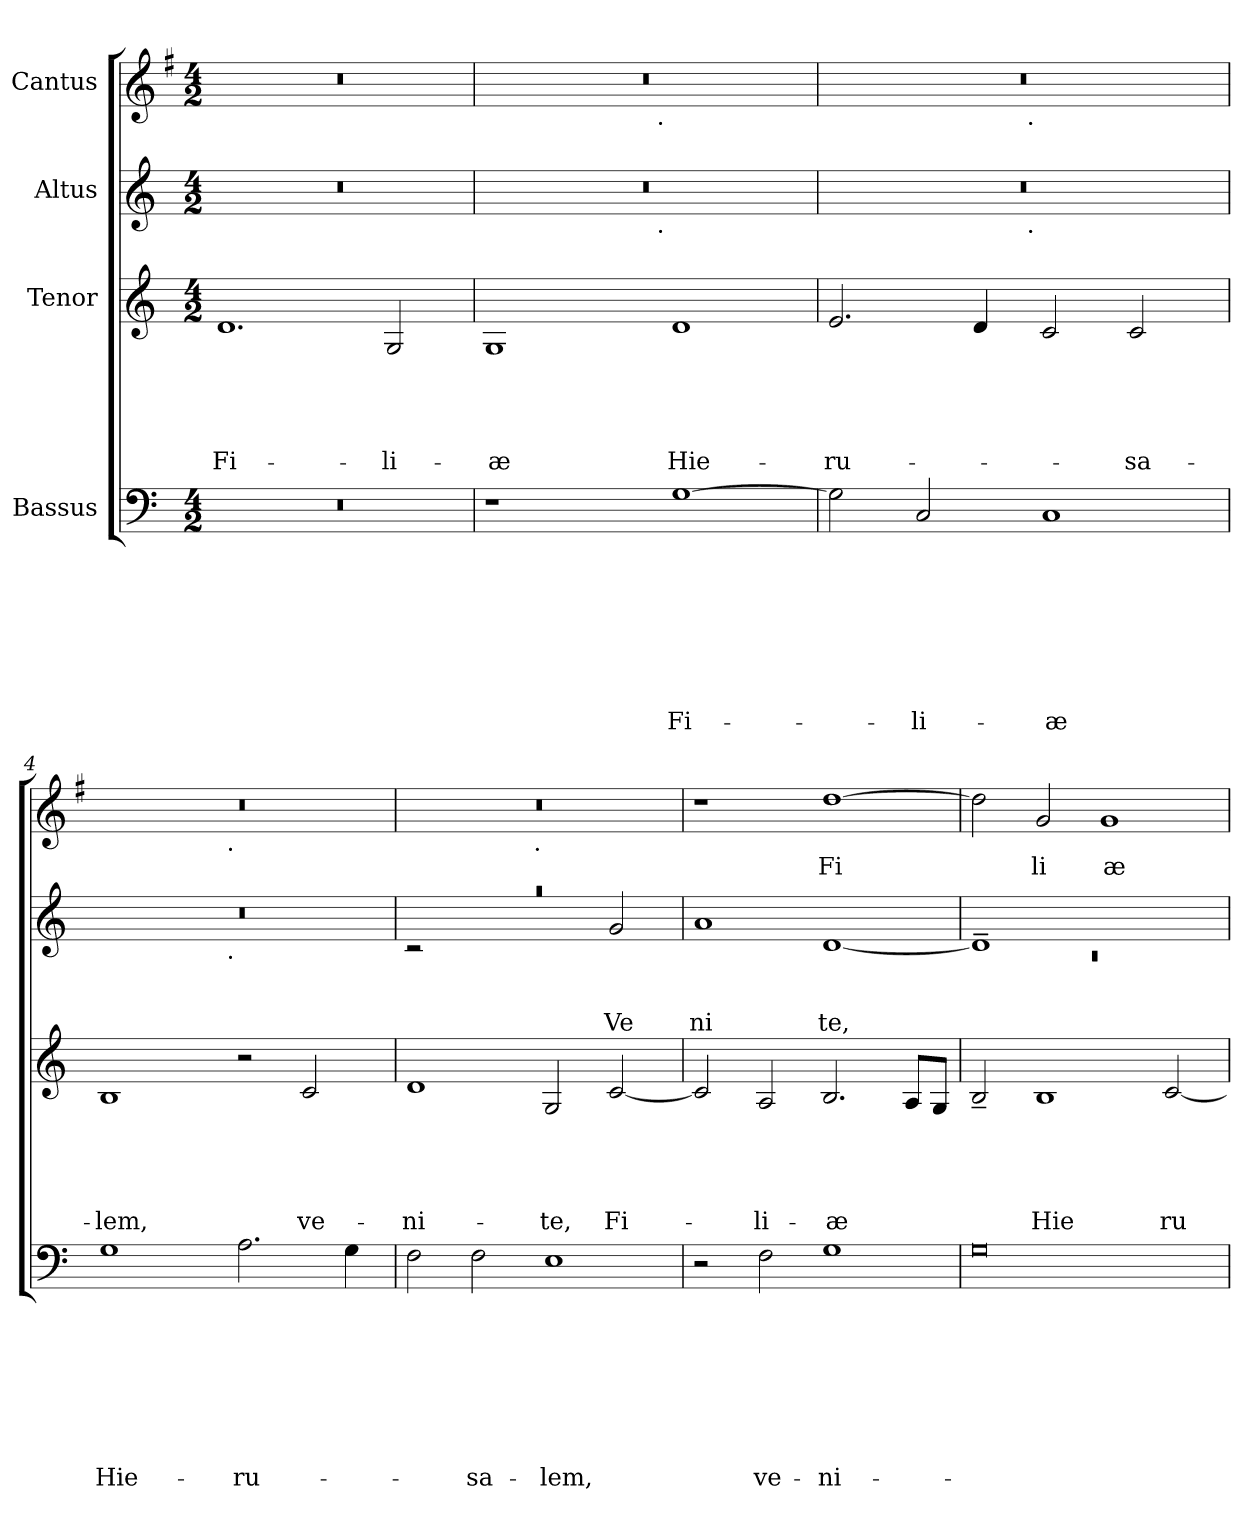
**kern	**text	**text	**text	**text	**text	**text	**text	**text	**kern	**text	**text	**text	**text	**text	**kern	**text	**text	**text	**kern	**text
*part4	*part4	*part4	*part4	*part4	*part4	*part4	*part4	*part4	*part3	*part3	*part3	*part3	*part3	*part3	*part2	*part2	*part2	*part2	*part1	*part1
*staff4	*staff4	*staff4	*staff4	*staff4	*staff4	*staff4	*staff4	*staff4	*staff3	*staff3	*staff3	*staff3	*staff3	*staff3	*staff2	*staff2	*staff2	*staff2	*staff1	*staff1
*I"Bassus	*	*	*	*	*	*	*	*	*I"Tenor	*	*	*	*	*	*I"Altus	*	*	*	*I"Cantus	*
*clefF4	*	*	*	*	*	*	*	*	*clefG2	*	*	*	*	*	*clefG2	*	*	*	*clefG2	*
*	*	*	*	*	*	*	*	*	*	*	*	*	*	*	*	*	*	*	*ITrd-3c-5	*
*k[]	*	*	*	*	*	*	*	*	*k[]	*	*	*	*	*	*k[]	*	*	*	*k[]	*
*C:	*	*	*	*	*	*	*	*	*C:	*	*	*	*	*	*C:	*	*	*	*C:	*
*M4/2	*	*	*	*	*	*	*	*	*M4/2	*	*	*	*	*	*M4/2	*	*	*	*M4/2	*
=1	=1	=1	=1	=1	=1	=1	=1	=1	=1	=1	=1	=1	=1	=1	=1	=1	=1	=1	=1	=1
!	!	!	!	!	!	!	!	!	!	!	!	!	!	!LO:LY:b	!	!	!	!	!	!
0r	.	.	.	.	.	.	.	.	1.d	.	.	.	.	Fi-	0r	.	.	.	0r	.
!	!	!	!	!	!	!	!	!	!	!	!	!	!	!LO:LY:b	!	!	!	!	!	!
.	.	.	.	.	.	.	.	.	2G/	.	.	.	.	-li-	.	.	.	.	.	.
=2	=2	=2	=2	=2	=2	=2	=2	=2	=2	=2	=2	=2	=2	=2	=2	=2	=2	=2	=2	=2
!	!	!	!	!	!	!	!	!	!	!	!	!	!	!LO:LY:b	!	!	!	!	!	!
*	*	*	*	*	*	*	*	*	*	*	*	*	*	*	*^	*	*	*	*^	*
1r	.	.	.	.	.	.	.	.	1G	.	.	.	.	-æ	0r	2ryy	.	.	.	0r	2ryy	.
.	.	.	.	.	.	.	.	.	.	.	.	.	.	.	.	4...ryy	.	.	.	.	4...ryy	.
!	!	!	!	!	!	!	!	!	!	!	!	!	!	!	!	!	!	!	!	!	!LO:TX:b:t=.	!
!	!	!	!	!	!	!	!	!	!	!	!	!	!	!	!	!LO:TX:b:t=.	!	!	!	!	!	!
.	.	.	.	.	.	.	.	.	.	.	.	.	.	.	.	1ryy	.	.	.	.	1ryy	.
!	!	!	!	!	!	!	!	!LO:LY:b	!	!	!	!	!	!LO:LY:b	!	!	!	!	!	!	!	!
[>1G	.	.	.	.	.	.	.	Fi-	1d	.	.	.	.	Hie-	.	.	.	.	.	.	.	.
.	.	.	.	.	.	.	.	.	.	.	.	.	.	.	.	32ryy	.	.	.	.	32ryy	.
=3	=3	=3	=3	=3	=3	=3	=3	=3	=3	=3	=3	=3	=3	=3	=3	=3	=3	=3	=3	=3	=3	=3
!	!	!	!	!	!	!	!	!	!	!	!	!	!	!LO:LY:b	!	!	!	!	!	!	!	!
2G\]	.	.	.	.	.	.	.	.	2.e/	.	.	.	.	-ru-	0r	2ryy	.	.	.	0r	2ryy	.
!	!	!	!	!	!	!	!	!LO:LY:b	!	!	!	!	!	!	!	!	!	!	!	!	!	!
2C/	.	.	.	.	.	.	.	-li-	.	.	.	.	.	.	.	4...ryy	.	.	.	.	4...ryy	.
.	.	.	.	.	.	.	.	.	4d/	.	.	.	.	.	.	.	.	.	.	.	.	.
!	!	!	!	!	!	!	!	!	!	!	!	!	!	!	!	!	!	!	!	!	!LO:TX:b:t=.	!
!	!	!	!	!	!	!	!	!	!	!	!	!	!	!	!	!LO:TX:b:t=.	!	!	!	!	!	!
.	.	.	.	.	.	.	.	.	.	.	.	.	.	.	.	1ryy	.	.	.	.	1ryy	.
!	!	!	!	!	!	!	!	!LO:LY:b	!	!	!	!	!	!	!	!	!	!	!	!	!	!
1C	.	.	.	.	.	.	.	-æ	2c/	.	.	.	.	.	.	.	.	.	.	.	.	.
!	!	!	!	!	!	!	!	!	!	!	!	!	!	!LO:LY:b	!	!	!	!	!	!	!	!
.	.	.	.	.	.	.	.	.	2c/	.	.	.	.	-sa-	.	.	.	.	.	.	.	.
.	.	.	.	.	.	.	.	.	.	.	.	.	.	.	.	32ryy	.	.	.	.	32ryy	.
=4	=4	=4	=4	=4	=4	=4	=4	=4	=4	=4	=4	=4	=4	=4	=4	=4	=4	=4	=4	=4	=4	=4
!	!	!	!	!	!	!	!	!LO:LY:b	!	!	!	!	!	!LO:LY:b	!	!	!	!	!	!	!	!
1G	.	.	.	.	.	.	.	Hie-	1B	.	.	.	.	-lem,	0r	2ryy	.	.	.	0r	2ryy	.
.	.	.	.	.	.	.	.	.	.	.	.	.	.	.	.	4...ryy	.	.	.	.	4...ryy	.
!	!	!	!	!	!	!	!	!	!	!	!	!	!	!	!	!	!	!	!	!	!LO:TX:b:t=.	!
!	!	!	!	!	!	!	!	!	!	!	!	!	!	!	!	!LO:TX:b:t=.	!	!	!	!	!	!
.	.	.	.	.	.	.	.	.	.	.	.	.	.	.	.	1ryy	.	.	.	.	1ryy	.
!	!	!	!	!	!	!	!	!LO:LY:b	!	!	!	!	!	!	!	!	!	!	!	!	!	!
2.A\	.	.	.	.	.	.	.	-ru-	2r	.	.	.	.	.	.	.	.	.	.	.	.	.
!	!	!	!	!	!	!	!	!	!	!	!	!	!	!LO:LY:b	!	!	!	!	!	!	!	!
.	.	.	.	.	.	.	.	.	2c/	.	.	.	.	ve-	.	.	.	.	.	.	.	.
4G\	.	.	.	.	.	.	.	.	.	.	.	.	.	.	.	.	.	.	.	.	.	.
.	.	.	.	.	.	.	.	.	.	.	.	.	.	.	.	32ryy	.	.	.	.	32ryy	.
=5	=5	=5	=5	=5	=5	=5	=5	=5	=5	=5	=5	=5	=5	=5	=5	=5	=5	=5	=5	=5	=5	=5
!	!	!	!	!	!	!	!	!	!	!	!	!	!	!LO:LY:b	!LO:N:vis=1	!	!	!	!	!	!	!
2F\	.	.	.	.	.	.	.	.	1d	.	.	.	.	-ni-	0raa	2rc	.	.	.	0r	2ryy	.
!	!	!	!	!	!	!	!	!LO:LY:b	!	!	!	!	!	!	!	!	!	!	!	!	!	!
2F\	.	.	.	.	.	.	.	-sa-	.	.	.	.	.	.	.	1ryy	.	.	.	.	4...ryy	.
!	!	!	!	!	!	!	!	!	!	!	!	!	!	!	!	!	!	!	!	!	!LO:TX:b:t=.	!
.	.	.	.	.	.	.	.	.	.	.	.	.	.	.	.	.	.	.	.	.	1ryy	.
!	!	!	!	!	!	!	!	!LO:LY:b	!	!	!	!	!	!LO:LY:b	!	!	!	!	!	!	!	!
1E	.	.	.	.	.	.	.	-lem,	2G/	.	.	.	.	-te,	.	.	.	.	.	.	.	.
!	!	!	!	!	!	!	!	!	!	!	!	!	!	!LO:LY:b	!	!	!	!	!LO:LY:b	!	!	!
.	.	.	.	.	.	.	.	.	[<2c/	.	.	.	.	Fi-	.	2g/	.	.	Ve	.	.	.
.	.	.	.	.	.	.	.	.	.	.	.	.	.	.	.	.	.	.	.	.	32ryy	.
=6	=6	=6	=6	=6	=6	=6	=6	=6	=6	=6	=6	=6	=6	=6	=6	=6	=6	=6	=6	=6	=6	=6
!	!	!	!	!	!	!	!	!	!	!	!	!	!	!	!	!	!	!	!LO:LY:b	!	!	!
*	*	*	*	*	*	*	*	*	*	*	*	*	*	*	*v	*v	*	*	*	*	*	*
*	*	*	*	*	*	*	*	*	*	*	*	*	*	*	*	*	*	*	*v	*v	*
2r	.	.	.	.	.	.	.	.	2c/]	.	.	.	.	.	1a	.	.	ni	1r	.
!	!	!	!	!	!	!	!	!LO:LY:b	!	!	!	!	!	!LO:LY:b	!	!	!	!	!	!
2F\	.	.	.	.	.	.	.	ve-	2A/	.	.	.	.	-li-	.	.	.	.	.	.
!	!	!	!	!	!	!	!	!LO:LY:b	!	!	!	!	!	!LO:LY:b	!	!	!	!LO:LY:b	!	!LO:LY:b
1G	.	.	.	.	.	.	.	-ni-	2.B/	.	.	.	.	-æ	[<1d	.	.	te,	[<1gg	Fi
.	.	.	.	.	.	.	.	.	8A/L	.	.	.	.	.	.	.	.	.	.	.
.	.	.	.	.	.	.	.	.	8G/J	.	.	.	.	.	.	.	.	.	.	.
!!LO:LB:g=z
=7	=7	=7	=7	=7	=7	=7	=7	=7	=7	=7	=7	=7	=7	=7	=7	=7	=7	=7	=7	=7
*	*	*	*	*	*	*	*	*	*	*	*	*	*	*	*^	*	*	*	*	*
!	!	!	!	!	!	!	!	!	!	!	!	!	!	!	!	!LO:N:vis=1	!	!	!	!	!
0G	.	.	.	.	.	.	.	.	2B~</	.	.	.	.	.	1d~>]	0rc	.	.	.	2gg\]	.
!	!	!	!	!	!	!	!	!	!	!	!	!	!	!LO:LY:b	!	!	!	!	!	!	!LO:LY:b
.	.	.	.	.	.	.	.	.	1B	.	.	.	.	Hie	.	.	.	.	.	2cc/	li
!	!	!	!	!	!	!	!	!	!	!	!	!	!	!	!	!	!	!	!	!	!LO:LY:b
.	.	.	.	.	.	.	.	.	.	.	.	.	.	.	1ryy	.	.	.	.	1cc	æ
!	!	!	!	!	!	!	!	!	!	!	!	!	!	!LO:LY:b	!	!	!	!	!	!	!
.	.	.	.	.	.	.	.	.	[<2c/	.	.	.	.	ru	.	.	.	.	.	.	.
*	*	*	*	*	*	*	*	*	*	*	*	*	*	*	*v	*v	*	*	*	*	*
=	=	=	=	=	=	=	=	=	=	=	=	=	=	=	=	=	=	=	=	=
*-	*-	*-	*-	*-	*-	*-	*-	*-	*-	*-	*-	*-	*-	*-	*-	*-	*-	*-	*-	*-
